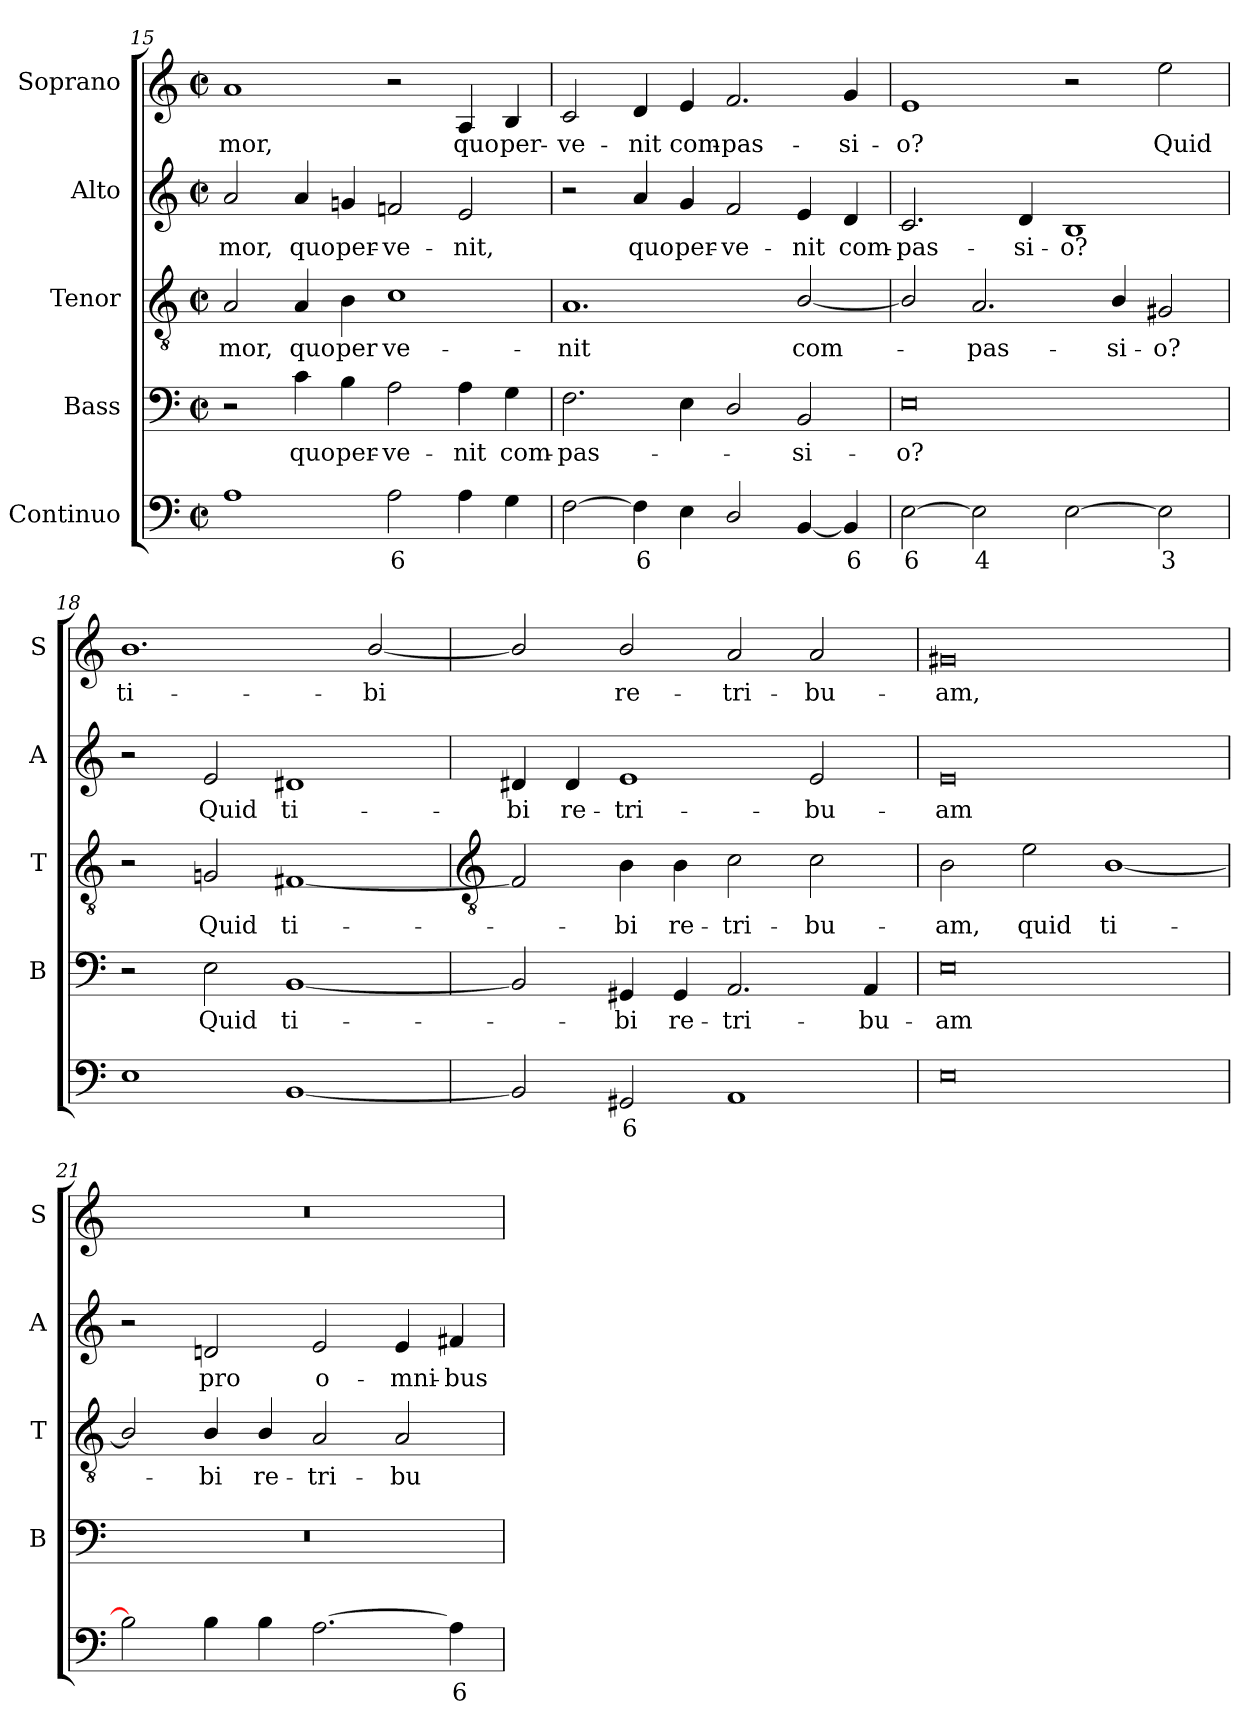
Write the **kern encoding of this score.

**kern	**text	**kern	**text	**kern	**text	**kern	**text	**kern	**text
*part5	*part5	*part4	*part4	*part3	*part3	*part2	*part2	*part1	*part1
*staff5	*staff5	*staff4	*staff4	*staff3	*staff3	*staff2	*staff2	*staff1	*staff1
*I"Continuo	*	*I"Bass	*	*I"Tenor	*	*I"Alto	*	*I"Soprano	*
*	*	*I'B	*	*I'T	*	*I'A	*	*I'S	*
!!LO:LB:g=z
*clefF4	*	*clefF4	*	*clefGv2	*	*clefG2	*	*clefG2	*
*k[]	*	*k[]	*	*k[]	*	*k[]	*	*k[]	*
*C:	*	*C:	*	*C:	*	*C:	*	*C:	*
*M4/2	*	*M4/2	*	*M4/2	*	*M4/2	*	*M4/2	*
*met(c|)	*	*met(c|)	*	*met(c|)	*	*met(c|)	*	*met(c|)	*
=15	=15	=15	=15	=15	=15	=15	=15	=15	=15
!	!	!	!	!	!LO:LY:b	!	!LO:LY:b	!	!LO:LY:b
1A	.	2r	.	2A	-mor,	2a	-mor,	1a	-mor,
!	!	!	!LO:LY:b	!	!LO:LY:b	!	!LO:LY:b	!	!
.	.	4c	quo	4A	quo	4a	quo	.	.
!	!	!	!LO:LY:b	!	!LO:LY:b	!	!LO:LY:b	!	!
.	.	4B	per-	4B	per	4gn	per-	.	.
!	!LO:LY:b	!	!LO:LY:b	!	!LO:LY:b	!	!LO:LY:b	!	!
2A	6	2A	-ve-	1c	ve-	2fn	-ve-	2r	.
!	!	!	!LO:LY:b	!	!	!	!LO:LY:b	!	!LO:LY:b
4A	.	4A	-nit	.	.	2e	-nit,	4A	quo
!	!	!	!LO:LY:b	!	!	!	!	!	!LO:LY:b
4G	.	4G	com-	.	.	.	.	4B	per-
=16	=16	=16	=16	=16	=16	=16	=16	=16	=16
!	!	!	!LO:LY:b	!	!LO:LY:b	!	!	!	!LO:LY:b
[2F	.	2.F	-pas-	1.A	-nit	2r	.	2c	-ve-
!	!LO:LY:b	!	!	!	!	!	!LO:LY:b	!	!LO:LY:b
4F]	6	.	.	.	.	4a	quo	4d	-nit
!	!	!	!	!	!	!	!LO:LY:b	!	!LO:LY:b
4E	.	4E	.	.	.	4g	per-	4e	com-
!	!	!	!	!	!	!	!LO:LY:b	!	!LO:LY:b
2D/	.	2D/	.	.	.	2f	-ve-	2.f	-pas-
!	!	!	!LO:LY:b	!	!LO:LY:b	!	!LO:LY:b	!	!
[4BB	.	2BB	si-	[2B/	com-	4e	-nit	.	.
!	!LO:LY:b	!	!	!	!	!	!LO:LY:b	!	!LO:LY:b
4BB]	6	.	.	.	.	4d	com-	4g	-si-
=17	=17	=17	=17	=17	=17	=17	=17	=17	=17
!	!LO:LY:b	!	!LO:LY:b	!	!	!	!LO:LY:b	!	!LO:LY:b
[2E	6	0E	-o?	2B/]	.	2.c	-pas-	1e	-o?
!	!LO:LY:b	!	!	!	!LO:LY:b	!	!	!	!
2E]	4	.	.	2.A	pas-	.	.	.	.
!	!	!	!	!	!	!	!LO:LY:b	!	!
.	.	.	.	.	.	4d	-si-	.	.
!	!	!	!	!	!	!	!LO:LY:b	!	!
[2E	.	.	.	.	.	1B	-o?	2r	.
!	!	!	!	!	!LO:LY:b	!	!	!	!
.	.	.	.	4B/	-si-	.	.	.	.
!	!LO:LY:b	!	!	!	!LO:LY:b	!	!	!	!LO:LY:b
2E]	3	.	.	2G#X	-o?	.	.	2ee	Quid
=18	=18	=18	=18	=18	=18	=18	=18	=18	=18
!	!	!	!	!	!	!	!	!	!LO:LY:b
1E	.	2r	.	2r	.	2r	.	1.b	ti-
!	!	!	!LO:LY:b	!	!LO:LY:b	!	!LO:LY:b	!	!
.	.	2E	Quid	2Gn	Quid	2e	Quid	.	.
!	!	!	!LO:LY:b	!	!LO:LY:b	!	!LO:LY:b	!	!
[1BB	.	[1BB	ti-	[1F#X	ti-	1d#X	ti-	.	.
!	!	!	!	!	!	!	!	!	!LO:LY:b
.	.	.	.	.	.	.	.	[2b/	-bi
!!LO:LB:g=z
=19	=19	=19	=19	=19	=19	=19	=19	=19	=19
*	*	*	*	*clefGv2	*	*	*	*	*
!	!	!	!	!	!	!	!LO:LY:b	!	!
2BB]	.	2BB]	.	2F#]	.	4d#X	-bi	2b/]	.
!	!	!	!	!	!	!	!LO:LY:b	!	!
.	.	.	.	.	.	4d#	re-	.	.
!	!LO:LY:b	!	!LO:LY:b	!	!LO:LY:b	!	!LO:LY:b	!	!LO:LY:b
2GG#X	6	4GG#X	bi	4B	bi	1e	-tri-	2b/	re-
!	!	!	!LO:LY:b	!	!LO:LY:b	!	!	!	!
.	.	4GG#	re-	4B	re-	.	.	.	.
!	!	!	!LO:LY:b	!	!LO:LY:b	!	!	!	!LO:LY:b
1AA	.	2.AA	-tri-	2c	-tri-	.	.	2a	-tri-
!	!	!	!	!	!LO:LY:b	!	!LO:LY:b	!	!LO:LY:b
.	.	.	.	2c	-bu-	2e	-bu-	2a	-bu-
!	!	!	!LO:LY:b	!	!	!	!	!	!
.	.	4AA	-bu-	.	.	.	.	.	.
=20	=20	=20	=20	=20	=20	=20	=20	=20	=20
!	!	!	!LO:LY:b	!	!LO:LY:b	!	!LO:LY:b	!	!LO:LY:b
0E	.	0E	-am	2B	-am,	0e	-am	0g#X	-am,
!	!	!	!	!	!LO:LY:b	!	!	!	!
.	.	.	.	2e	quid	.	.	.	.
!	!	!	!	!	!LO:LY:b	!	!	!	!
.	.	.	.	[1B/	ti-	.	.	.	.
=21	=21	=21	=21	=21	=21	=21	=21	=21	=21
2B]	.	0r	.	2B/]	.	2r	.	0r	.
!	!	!	!	!	!LO:LY:b	!	!LO:LY:b	!	!
4B	.	.	.	4B/	bi	2dn	pro	.	.
!	!	!	!	!	!LO:LY:b	!	!	!	!
4B	.	.	.	4B/	re-	.	.	.	.
!	!	!	!	!	!LO:LY:b	!	!LO:LY:b	!	!
[2.A	.	.	.	2A	-tri-	2e	o-	.	.
!	!	!	!	!	!LO:LY:b	!	!LO:LY:b	!	!
.	.	.	.	2A	-bu-	4e	-mni-	.	.
!	!LO:LY:b	!	!	!	!	!	!LO:LY:b	!	!
4A]	6	.	.	.	.	4f#X	-bus	.	.
=	=	=	=	=	=	=	=	=	=
*-	*-	*-	*-	*-	*-	*-	*-	*-	*-
